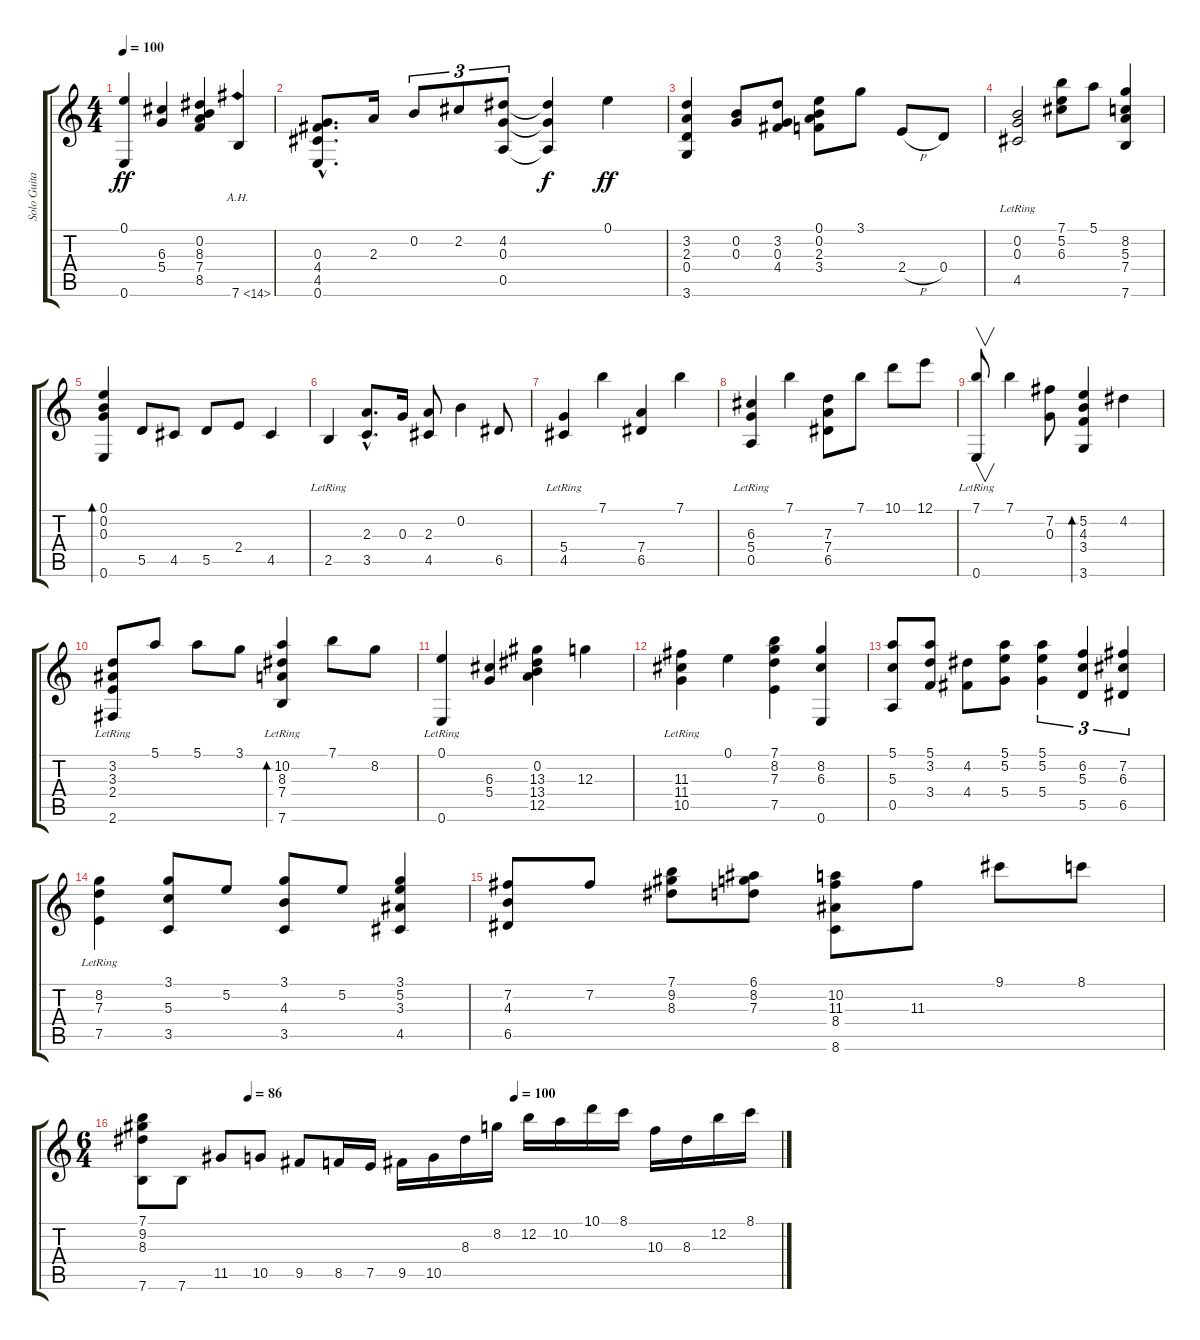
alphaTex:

\track ("Solo Guitar" "Solo Guita") {instrument electricguitarjazz}
\staff {score tabs}
\tuning (E4 B3 G3 D3 A2 E2) {hide}
\ts (4 4)
\tempo 100
\clef g2
\ks c
(0.1 0.6).4{dy ff} (6.3 5.4).4 (0.2 8.3 7.4 8.5).4 7.6{ah 7}.4 |
(0.3{hac} 4.4{hac} 4.5{hac} 0.6{hac}).8{d} 2.3.16 0.2.8{tu (3 2)} 2.2.8{tu (3 2)} (4.2 0.3 0.5).8{tu (3 2)} (4.2{t} 0.3{t} 0.5{t}).4{dy f} 0.1.4{dy ff} |
(3.2 2.3 0.4 3.6).4 (0.2 0.3).8 (3.2 0.3 4.4).8 (0.1 0.2 2.3 3.4).8 3.1.8 2.4{h}.8 0.4.8 |
(0.2 0.3 4.5{lr}).2 (7.1 5.2 6.3).8 5.1.8 (8.2 5.3 7.4 7.6).4 |
(0.1 0.2 0.3 0.6).4{bd 120} 5.5.8 4.5.8 5.5.8 2.4.8 4.5.4 |
2.5{lr}.4 (2.3{hac} 3.5{hac}).8{d} 0.3.16 (2.3 4.5).8 0.2.4 6.5.8 |
(5.4 4.5{lr}).4 7.1.4 (7.4 6.5).4 7.1.4 |
(6.3 5.4 0.5{lr}).4 7.1.4 (7.3 7.4 6.5).8 7.1.8 10.1.8 12.1.8 |
(7.1{lr} 0.6{lr}).8{v} 7.1.4 (7.2 0.3).8 (5.2 4.3 3.4 3.6).4{bd 120} 4.2.4 |
(3.2 3.3 2.4 2.6{lr}).8 5.1.8 5.1.8 3.1.8 (10.2 8.3 7.4 7.6{lr}).4{bd 60} 7.1.8 8.2.8 |
(0.1 0.6{lr}).4 (6.3 5.4).4 (0.2 13.3 13.4 12.5).4 12.3.4 |
(11.3 11.4 10.5{lr}).4 0.1.4 (7.1 8.2 7.3 7.5).4 (8.2 6.3 0.6).4 |
(5.1 5.3 0.5).8 (5.1 3.2 3.4).8 (4.2 4.4).8 (5.1 5.2 5.4).8 (5.1 5.2 5.4).4{tu (3 2)} (6.2 5.3 5.5).4{tu (3 2)} (7.2 6.3 6.5).4{tu (3 2)} |
(8.2 7.3 7.5{lr}).4 (3.1 5.3 3.5).8 5.2.8 (3.1 4.3 3.5).8 5.2.8 (3.1 5.2 3.3 4.5).4 |
(7.2 4.3 6.5).8 7.2.8 (7.1 9.2 8.3).8 (6.1 8.2 7.3).8 (10.2 11.3 8.4 8.6).8 11.3.8 9.1.8 8.1.8 |
\ts (6 4)
\tempo (86 0.16666666666666666)
\tempo (100 0.5833333333333334)
(7.1 9.2 8.3 7.6).8 7.6.8 11.5.8 10.5.8 9.5.8 8.5.16 7.5.16 9.5.16 10.5.16 8.3.16 8.2.16 12.2.16 10.2.16 10.1.16 8.1.16 10.3.16 8.3.16 12.2.16 8.1.16
